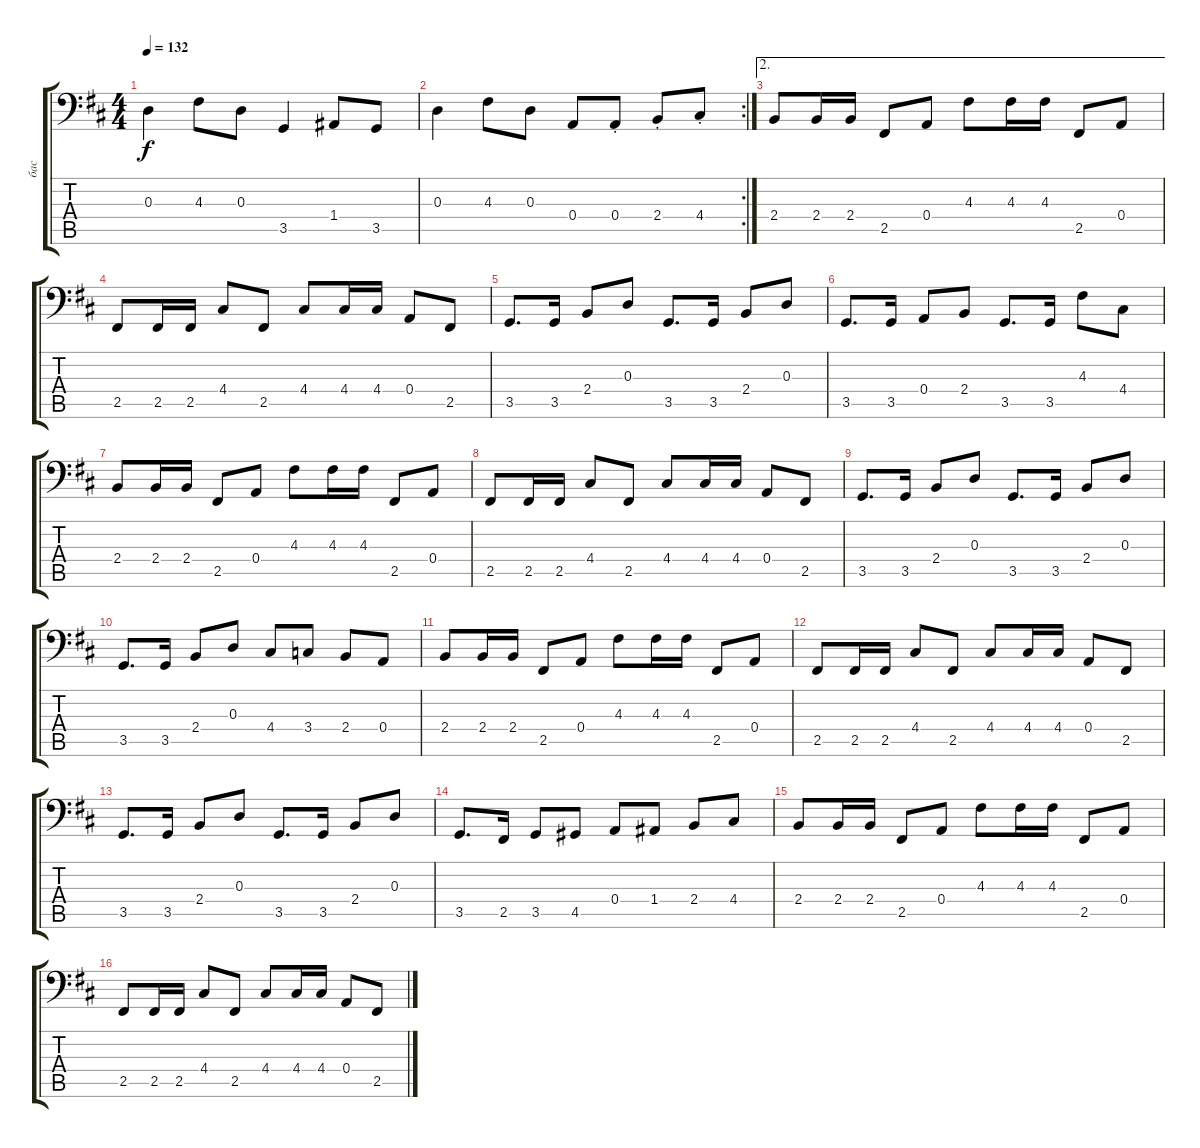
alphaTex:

\track ("бас" "бас") {instrument electricbasspick}
\staff {score tabs}
\tuning (C3 G2 D2 A1 E1 B0) {hide}
\ts (4 4)
\tempo 132
\clef f4
\ks d
0.3.4{dy f} 4.3.8 0.3.8 3.5.4 1.4.8 3.5.8 |
\rc 2
0.3.4 4.3.8 0.3.8 0.4.8 0.4{st}.8 2.4{st}.8 4.4{st}.8 |
\ae 2
2.4.8 2.4.16 2.4.16 2.5.8 0.4.8 4.3.8 4.3.16 4.3.16 2.5.8 0.4.8 |
2.5.8 2.5.16 2.5.16 4.4.8 2.5.8 4.4.8 4.4.16 4.4.16 0.4.8 2.5.8 |
3.5.8{d} 3.5.16 2.4.8 0.3.8 3.5.8{d} 3.5.16 2.4.8 0.3.8 |
3.5.8{d} 3.5.16 0.4.8 2.4.8 3.5.8{d} 3.5.16 4.3.8 4.4.8 |
2.4.8 2.4.16 2.4.16 2.5.8 0.4.8 4.3.8 4.3.16 4.3.16 2.5.8 0.4.8 |
2.5.8 2.5.16 2.5.16 4.4.8 2.5.8 4.4.8 4.4.16 4.4.16 0.4.8 2.5.8 |
3.5.8{d} 3.5.16 2.4.8 0.3.8 3.5.8{d} 3.5.16 2.4.8 0.3.8 |
3.5.8{d} 3.5.16 2.4.8 0.3.8 4.4.8 3.4.8 2.4.8 0.4.8 |
2.4.8 2.4.16 2.4.16 2.5.8 0.4.8 4.3.8 4.3.16 4.3.16 2.5.8 0.4.8 |
2.5.8 2.5.16 2.5.16 4.4.8 2.5.8 4.4.8 4.4.16 4.4.16 0.4.8 2.5.8 |
3.5.8{d} 3.5.16 2.4.8 0.3.8 3.5.8{d} 3.5.16 2.4.8 0.3.8 |
3.5.8{d} 2.5.16 3.5.8 4.5.8 0.4.8 1.4.8 2.4.8 4.4.8 |
2.4.8 2.4.16 2.4.16 2.5.8 0.4.8 4.3.8 4.3.16 4.3.16 2.5.8 0.4.8 |
2.5.8 2.5.16 2.5.16 4.4.8 2.5.8 4.4.8 4.4.16 4.4.16 0.4.8 2.5.8
